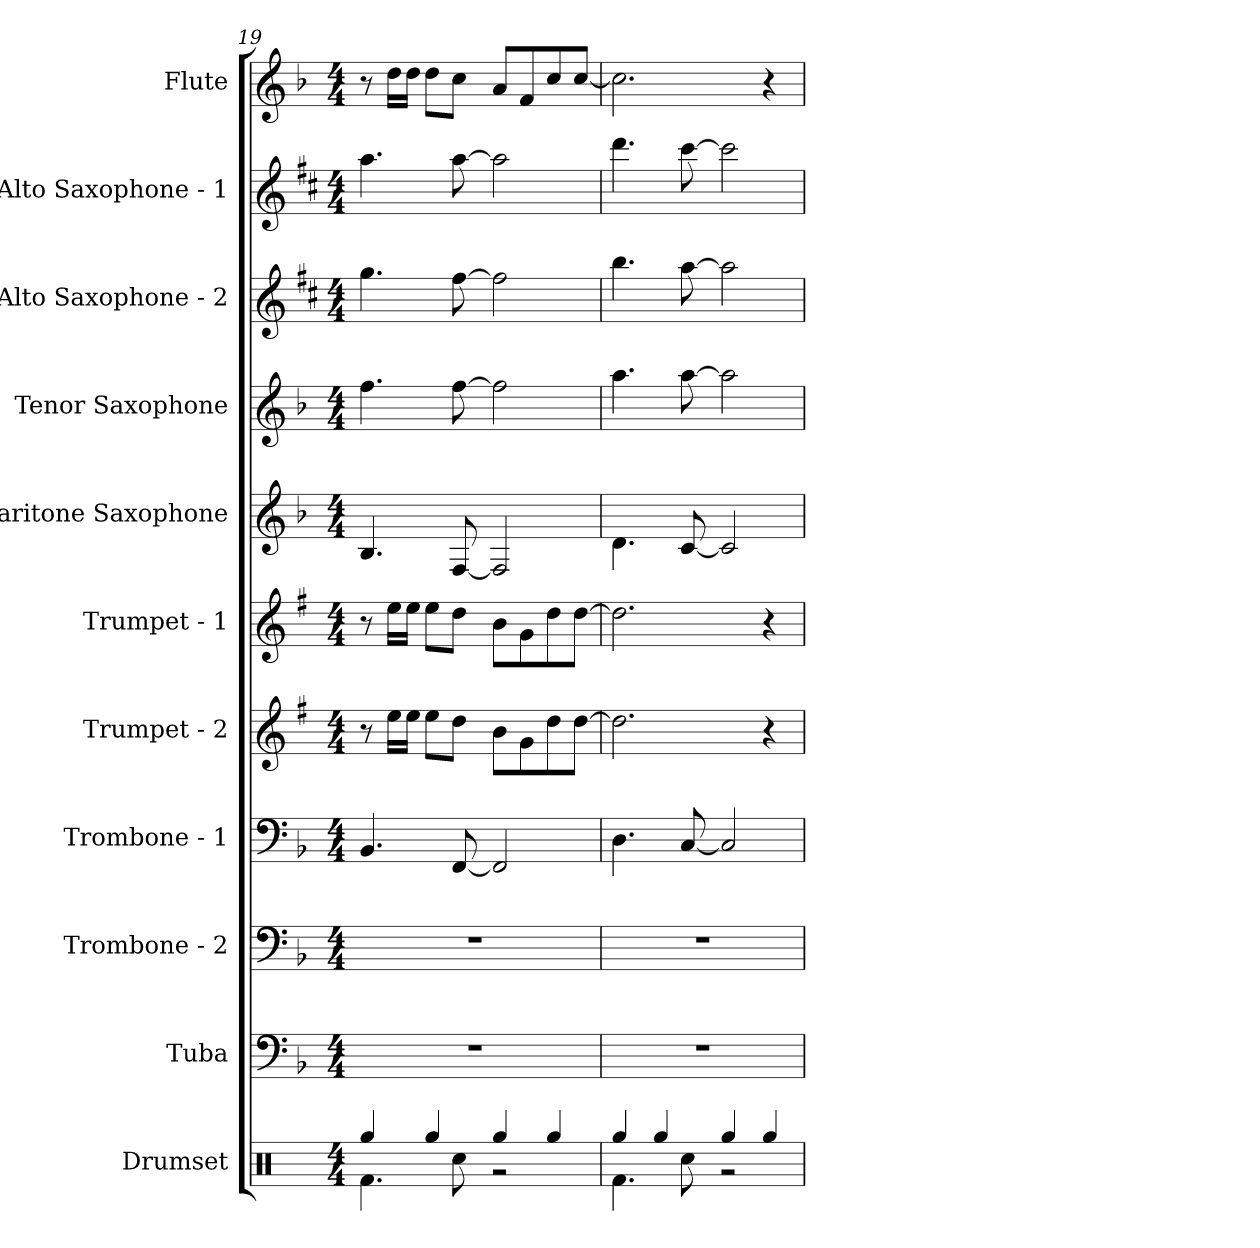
**kern	**kern	**kern	**kern	**kern	**kern	**kern	**kern	**kern	**kern	**kern
*part11	*part10	*part9	*part8	*part7	*part6	*part5	*part4	*part3	*part2	*part1
*staff11	*staff10	*staff9	*staff8	*staff7	*staff6	*staff5	*staff4	*staff3	*staff2	*staff1
*I"Drumset	*I"Tuba	*I"Trombone - 2	*I"Trombone - 1	*I"Trumpet - 2	*I"Trumpet - 1	*I"Baritone Saxophone	*I"Tenor Saxophone	*I"Alto Saxophone - 2	*I"Alto Saxophone - 1	*I"Flute
*I'Drs.	*I'Tba.	*I'Tbn. - 2	*I'Tbn. - 1	*I'Tpt.  - 2	*I'Tpt. - 1	*I'Bar. Sax.	*I'T. Sax.	*I'A. Sax. - 2	*I'A. Sax. - 1	*I'Fl.
*clefX	*clefF4	*clefF4	*clefF4	*clefG2	*clefG2	*clefG2	*clefG2	*clefG2	*clefG2	*clefG2
*	*	*	*	*ITrd1c2	*ITrd1c2	*ITrd12c21	*ITrd8c14	*ITrd5c9	*ITrd5c9	*
*k[]	*k[b-]	*k[b-]	*k[b-]	*k[b-]	*k[b-]	*k[b-]	*k[b-]	*k[b-]	*k[b-]	*k[b-]
*M4/4	*M4/4	*M4/4	*M4/4	*M4/4	*M4/4	*M4/4	*M4/4	*M4/4	*M4/4	*M4/4
=19	=19	=19	=19	=19	=19	=19	=19	=19	=19	=19
*^	*	*	*	*	*	*	*	*	*	*
4Rgg/	4.Rf\	1r	1r	4.BB-/	8r	8r	4.BB-/	4.f\	4.b-\	4.cc\	8r
.	.	.	.	.	16dd\LL	16dd\LL	.	.	.	.	16dd\LL
.	.	.	.	.	16dd\JJ	16dd\JJ	.	.	.	.	16dd\JJ
4Rgg/	.	.	.	.	8dd\L	8dd\L	.	.	.	.	8dd\L
.	8Rcc\	.	.	[8FF/	8cc\J	8cc\J	[8FF/	[8f\	[8a\	[8cc\	8cc\J
4Rgg/	2r	.	.	2FF/]	8a\L	8a\L	2FF/]	2f\]	2a\]	2cc\]	8a/L
.	.	.	.	.	8f\	8f\	.	.	.	.	8f/
4Rgg/	.	.	.	.	8cc\	8cc\	.	.	.	.	8cc/
.	.	.	.	.	[8cc\J	[8cc\J	.	.	.	.	[8cc/J
=20	=20	=20	=20	=20	=20	=20	=20	=20	=20	=20	=20
4Rgg/	4.Rf\	1r	1r	4.D\	2.cc\]	2.cc\]	4.D\	4.a\	4.dd\	4.ff\	2.cc\]
4Rgg/	.	.	.	.	.	.	.	.	.	.	.
.	8Rcc\	.	.	[8C/	.	.	[8C/	[8a\	[8cc\	[8ee\	.
4Rgg/	2r	.	.	2C/]	.	.	2C/]	2a\]	2cc\]	2ee\]	.
4Rgg/	.	.	.	.	4r	4r	.	.	.	.	4r
*v	*v	*	*	*	*	*	*	*	*	*	*
=	=	=	=	=	=	=	=	=	=	=
*-	*-	*-	*-	*-	*-	*-	*-	*-	*-	*-
